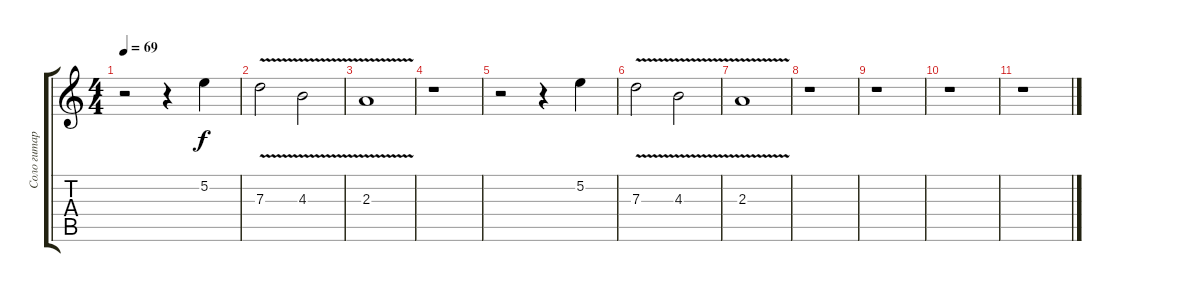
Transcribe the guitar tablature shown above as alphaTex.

\track ("Соло гитара" "Соло гитар") {solo instrument overdrivenguitar}
\staff {score tabs}
\tuning (E4 B3 G3 D3 A2 E2) {hide}
\ts (4 4)
\tempo 69
\clef g2
\ks c
r.2{dy f} r.4 5.2.4 |
7.3{v}.2 4.3{v}.2 |
2.3{v}.1 |
r.1 |
r.2 r.4 5.2.4 |
7.3{v}.2 4.3{v}.2 |
2.3{v}.1 |
r.1 |
r.1 |
r.1 |
r.1
